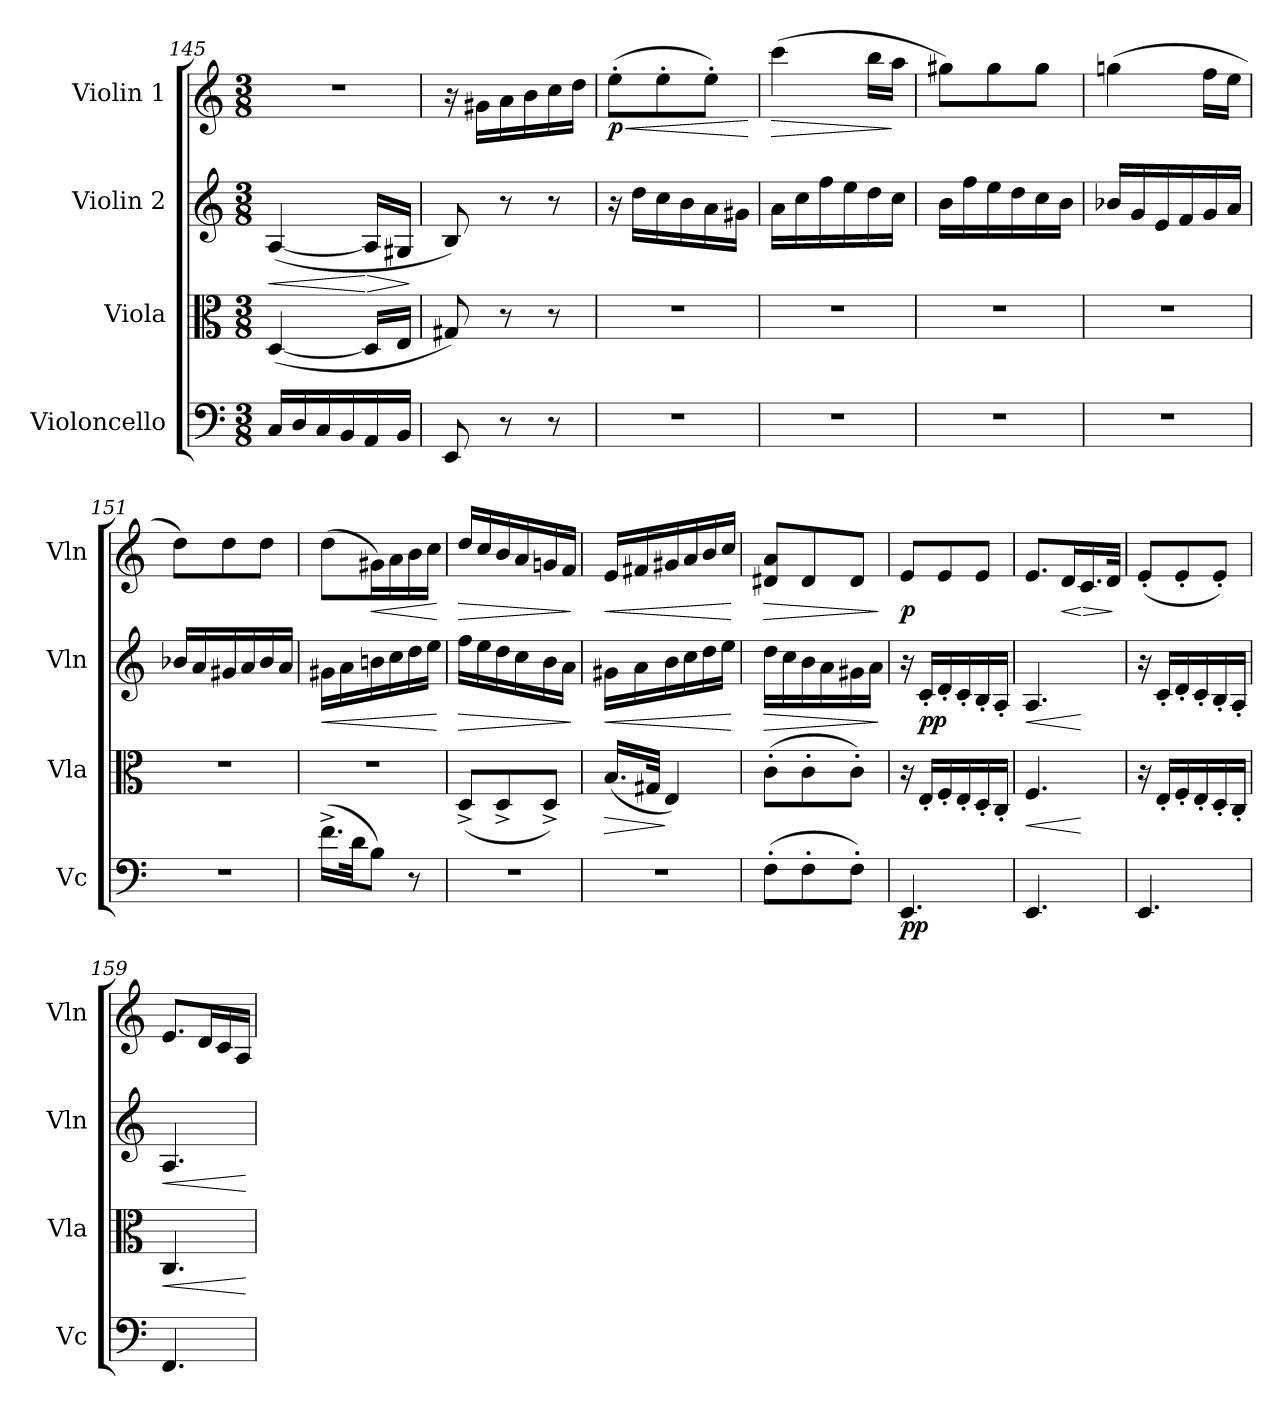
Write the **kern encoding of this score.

**kern	**dynam	**kern	**dynam	**kern	**dynam	**kern	**dynam
*part4	*part4	*part3	*part3	*part2	*part2	*part1	*part1
*staff4	*staff4	*staff3	*staff3	*staff2	*staff2	*staff1	*staff1
*I"Violoncello	*	*I"Viola	*	*I"Violin 2	*	*I"Violin 1	*
*I'Vc	*	*I'Vla	*	*I'Vln	*	*I'Vln	*
*clefF4	*	*clefC3	*	*clefG2	*	*clefG2	*
*k[]	*	*k[]	*	*k[]	*	*k[]	*
*M3/8	*	*M3/8	*	*M3/8	*	*M3/8	*
=145	=145	=145	=145	=145	=145	=145	=145
!	!	!	!	!	!LO:HP:b	!	!
16C/LL	.	([4D/	.	([4A/	<	4.r	.
16D/	.	.	.	.	.	.	.
16C/	.	.	.	.	.	.	.
16BB/	.	.	.	.	.	.	.
!	!	!	!	!	!LO:HP:n=1:b	!	!
16AA/	.	16D/LL]	.	16A/LL]	[ >	.	.
16BB/JJ	.	16E/JJ	.	16G#X/JJ	.	.	.
.	.	.	.	.	]	.	.
=146	=146	=146	=146	=146	=146	=146	=146
8EE/	.	8G#X/)	.	8B/)	.	16r	.
.	.	.	.	.	.	16g#X\LL	.
8r	.	8r	.	8r	.	16a\	.
.	.	.	.	.	.	16b\	.
8r	.	8r	.	8r	.	16cc\	.
.	.	.	.	.	.	16dd\JJ	.
=147	=147	=147	=147	=147	=147	=147	=147
!	!	!	!	!	!	!	!LO:HP:b
!	!	!	!	!	!	!	!LO:DY:n=1:b
4.r	.	4.r	.	16r	.	(8ee'\L	< p
.	.	.	.	16dd\LL	.	.	.
.	.	.	.	16cc\	.	8ee'\	.
.	.	.	.	16b\	.	.	.
.	.	.	.	16a\	.	8ee'\J)	.
.	.	.	.	16g#X\JJ	.	.	.
.	.	.	.	.	.	.	[
!!LO:LB:g=z
=148	=148	=148	=148	=148	=148	=148	=148
!	!	!	!	!	!	!	!LO:HP:b
4.r	.	4.r	.	16a\LL	.	(4ccc\	>
.	.	.	.	16cc\	.	.	.
.	.	.	.	16ff\	.	.	.
.	.	.	.	16ee\	.	.	.
.	.	.	.	16dd\	.	16bb\LL	.
.	.	.	.	16cc\JJ	.	16aa\JJ	]
=149	=149	=149	=149	=149	=149	=149	=149
4.r	.	4.r	.	16b\LL	.	8gg#X\L)	.
.	.	.	.	16ff\	.	.	.
.	.	.	.	16ee\	.	8gg#\	.
.	.	.	.	16dd\	.	.	.
.	.	.	.	16cc\	.	8gg#\J	.
.	.	.	.	16b\JJ	.	.	.
=150	=150	=150	=150	=150	=150	=150	=150
4.r	.	4.r	.	16b-X/LL	.	(4ggn\	.
.	.	.	.	16g/	.	.	.
.	.	.	.	16e/	.	.	.
.	.	.	.	16f/	.	.	.
.	.	.	.	16g/	.	16ff\LL	.
.	.	.	.	16a/JJ	.	16ee\JJ	.
=151	=151	=151	=151	=151	=151	=151	=151
4.r	.	4.r	.	16b-X/LL	.	8dd\L)	.
.	.	.	.	16a/	.	.	.
.	.	.	.	16g#X/	.	8dd\	.
.	.	.	.	16a/	.	.	.
.	.	.	.	16b-/	.	8dd\J	.
.	.	.	.	16a/JJ	.	.	.
=152	=152	=152	=152	=152	=152	=152	=152
!	!	!	!	!	!LO:HP:b	!	!
(16.f^\LL	.	4.r	.	16g#X\LL	<	(8dd\L	.
.	.	.	.	16a\	.	.	.
32d\JK	.	.	.	.	.	.	.
!	!	!	!	!	!	!	!LO:HP:b
8B\J)	.	.	.	16bn\	.	16g#X\L)	<
.	.	.	.	16cc\	.	16a\	.
8r	.	.	.	16dd\	.	16b\	.
.	.	.	.	16ee\JJ	.	16cc\JJ	.
.	.	.	.	.	[	.	[
=153	=153	=153	=153	=153	=153	=153	=153
!	!	!	!	!	!LO:HP:b	!	!LO:HP:b
4.r	.	(8D^/L	.	16ff\LL	>	16dd/LL	>
.	.	.	.	16ee\	.	16cc/	.
.	.	8D^/	.	16dd\	.	16b/	.
.	.	.	.	16cc\	.	16a/	.
.	.	8D^/J)	.	16b\	.	16gn/	.
.	.	.	.	16a\JJ	.	16f/JJ	.
.	.	.	.	.	]	.	]
!!LO:PB:g=z
=154	=154	=154	=154	=154	=154	=154	=154
!	!	!	!LO:HP:b	!	!LO:HP:b	!	!LO:HP:b
4.r	.	(16.B/LL	>	16g#X\LL	<	16e/LL	<
.	.	.	.	16a\	.	16f#X/	.
.	.	32G#X/JJk	.	.	.	.	.
.	.	4E/)	]	16b\	.	16g#X/	.
.	.	.	.	16cc\	.	16a/	.
.	.	.	.	16dd\	.	16b/	.
.	.	.	.	16ee\JJ	.	16cc/JJ	.
.	.	.	.	.	[	.	[
=155	=155	=155	=155	=155	=155	=155	=155
!	!	!	!	!	!LO:HP:b	!	!LO:HP:b
(8F'\L	.	(8c'\L	.	16dd\LL	>	8d#X/ 8a/L	>
.	.	.	.	16cc\	.	.	.
8F'\	.	8c'\	.	16b\	.	8d#/	.
.	.	.	.	16a\	.	.	.
8F'\J)	.	8c'\J)	.	16g#X\	.	8d#/J	.
.	.	.	.	16a\JJ	.	.	.
.	.	.	.	.	]	.	]
=156	=156	=156	=156	=156	=156	=156	=156
!	!LO:DY:b	!	!	!	!	!	!LO:DY:b
4.EE/	pp	16r	.	16r	.	8e/L	p
!	!	!	!	!	!LO:DY:b	!	!
.	.	16E'/LL	.	16c'/LL	pp	.	.
.	.	16F'/	.	16d'/	.	8e/	.
.	.	16E'/	.	16c'/	.	.	.
.	.	16D'/	.	16B'/	.	8e/J	.
.	.	16C'/JJ	.	16A'/JJ	.	.	.
=157	=157	=157	=157	=157	=157	=157	=157
!	!	!	!LO:HP:b	!	!LO:HP:b	!	!
*	*	*^	*	*^	*	*	*
4.EE/	.	4.F/	8.ryy	<	4.A/	8.ryy	<	8.e/L	.
!	!	!	!	!	!	!	!	!	!LO:HP:b
.	.	.	16ryy	.	.	16ryy	.	16d/L	<
!	!	!	!	!	!	!	!	!	!LO:HP:n=1:b
.	.	.	8ryy	[	.	8ryy	[	16.c/	[ >
.	.	.	.	.	.	.	.	32d/JJk	.
*	*	*v	*v	*	*	*	*	*	*
*	*	*	*	*v	*v	*	*	*
.	.	.	.	.	.	.	]
=158	=158	=158	=158	=158	=158	=158	=158
4.EE/	.	16r	.	16r	.	(8e'/L	.
.	.	16E'/LL	.	16c'/LL	.	.	.
.	.	16F'/	.	16d'/	.	8e'/	.
.	.	16E'/	.	16c'/	.	.	.
.	.	16D'/	.	16B'/	.	8e'/J)	.
.	.	16C'/JJ	.	16A'/JJ	.	.	.
=159	=159	=159	=159	=159	=159	=159	=159
!	!	!	!LO:HP:b	!	!LO:HP:b	!	!
4.FF/	.	4.C/	<	4.A/	<	8.e/L	.
.	.	.	.	.	.	16d/L	.
.	.	.	.	.	.	16c/	.
.	.	.	.	.	.	16A/JJ	.
.	.	.	[	.	[	.	.
=	=	=	=	=	=	=	=
*-	*-	*-	*-	*-	*-	*-	*-
